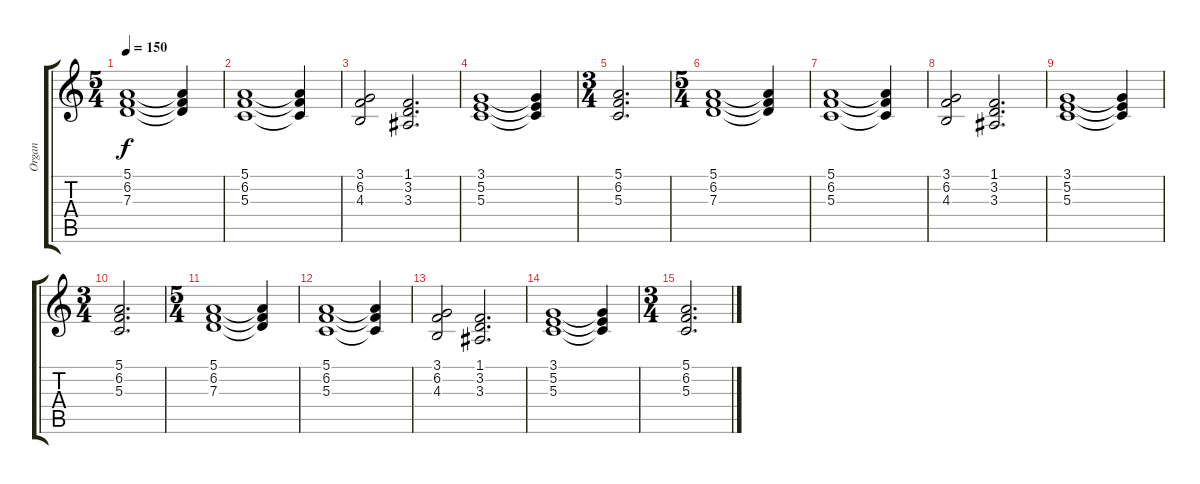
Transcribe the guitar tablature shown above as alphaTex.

\track ("Organ" "Organ") {instrument drawbarorgan}
\staff {score tabs}
\tuning (E4 B3 G3 D3 A2 E2) {hide}
\ts (5 4)
\tempo 150
\clef g2
\ks c
(5.1 6.2 7.3).1{dy f} (5.1{t} 6.2{t} 7.3{t}).4 |
(5.1 6.2 5.3).1 (5.1{t} 6.2{t} 5.3{t}).4 |
(3.1 6.2 4.3).2 (1.1 3.2 3.3).2{d} |
(3.1 5.2 5.3).1 (3.1{t} 5.2{t} 5.3{t}).4 |
\ts (3 4)
(5.1 6.2 5.3).2{d} |
\ts (5 4)
(5.1 6.2 7.3).1 (5.1{t} 6.2{t} 7.3{t}).4 |
(5.1 6.2 5.3).1 (5.1{t} 6.2{t} 5.3{t}).4 |
(3.1 6.2 4.3).2 (1.1 3.2 3.3).2{d} |
(3.1 5.2 5.3).1 (3.1{t} 5.2{t} 5.3{t}).4 |
\ts (3 4)
(5.1 6.2 5.3).2{d} |
\ts (5 4)
(5.1 6.2 7.3).1 (5.1{t} 6.2{t} 7.3{t}).4 |
(5.1 6.2 5.3).1 (5.1{t} 6.2{t} 5.3{t}).4 |
(3.1 6.2 4.3).2 (1.1 3.2 3.3).2{d} |
(3.1 5.2 5.3).1 (3.1{t} 5.2{t} 5.3{t}).4 |
\ts (3 4)
(5.1 6.2 5.3).2{d}
